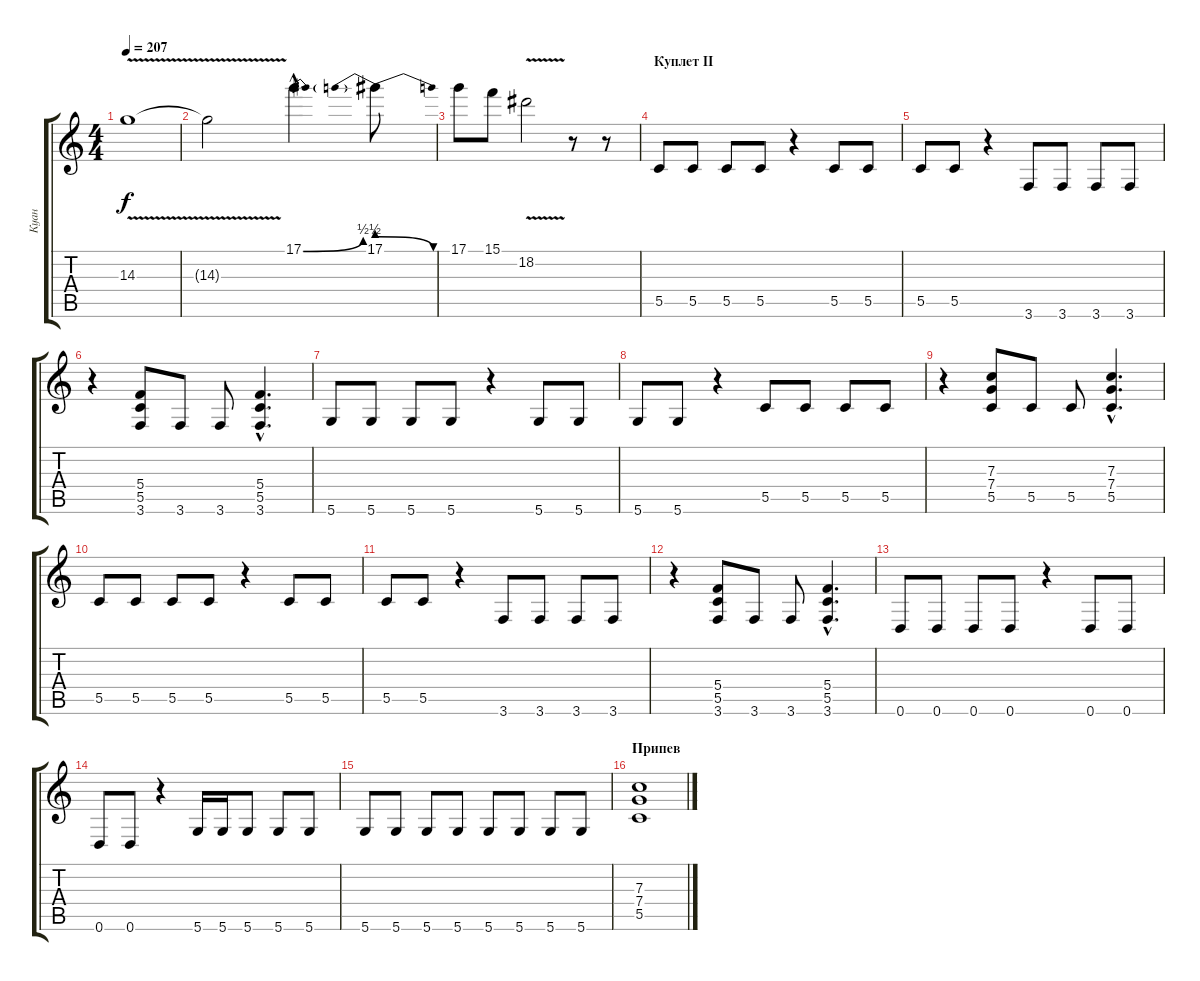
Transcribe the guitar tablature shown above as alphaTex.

\track ("Куан" "Куан") {instrument distortionguitar}
\staff {score tabs}
\tuning (D4 A3 F3 C3 G2 D2) {hide}
\ts (4 4)
\tempo 207
\clef g2
\ks c
14.3{v}.1{dy f} |
14.3{t}.2 17.1{be (bend 0 0 60 2) hac}.4{d} 17.1{be (prebendrelease 0 2 60 0)}.8 |
17.1.8 15.1.8 18.2{v}.2 r.8 r.8 |
\section ("" "Куплет II")
5.5.8 5.5.8 5.5.8 5.5.8 r.4 5.5.8 5.5.8 |
5.5.8 5.5.8 r.4 3.6.8 3.6.8 3.6.8 3.6.8 |
r.4 (5.4 5.5 3.6).8 3.6.8 3.6.8 (5.4{hac} 5.5{hac} 3.6{hac}).4{d} |
5.6.8 5.6.8 5.6.8 5.6.8 r.4 5.6.8 5.6.8 |
5.6.8 5.6.8 r.4 5.5.8 5.5.8 5.5.8 5.5.8 |
r.4 (7.3 7.4 5.5).8 5.5.8 5.5.8 (7.3{hac} 7.4{hac} 5.5{hac}).4{d} |
5.5.8 5.5.8 5.5.8 5.5.8 r.4 5.5.8 5.5.8 |
5.5.8 5.5.8 r.4 3.6.8 3.6.8 3.6.8 3.6.8 |
r.4 (5.4 5.5 3.6).8 3.6.8 3.6.8 (5.4{hac} 5.5{hac} 3.6{hac}).4{d} |
0.6.8 0.6.8 0.6.8 0.6.8 r.4 0.6.8 0.6.8 |
0.6.8 0.6.8 r.4 5.6.16 5.6.16 5.6.8 5.6.8 5.6.8 |
5.6.8 5.6.8 5.6.8 5.6.8 5.6.8 5.6.8 5.6.8 5.6.8 |
\section ("" "Припев")
(7.3 7.4 5.5).1
